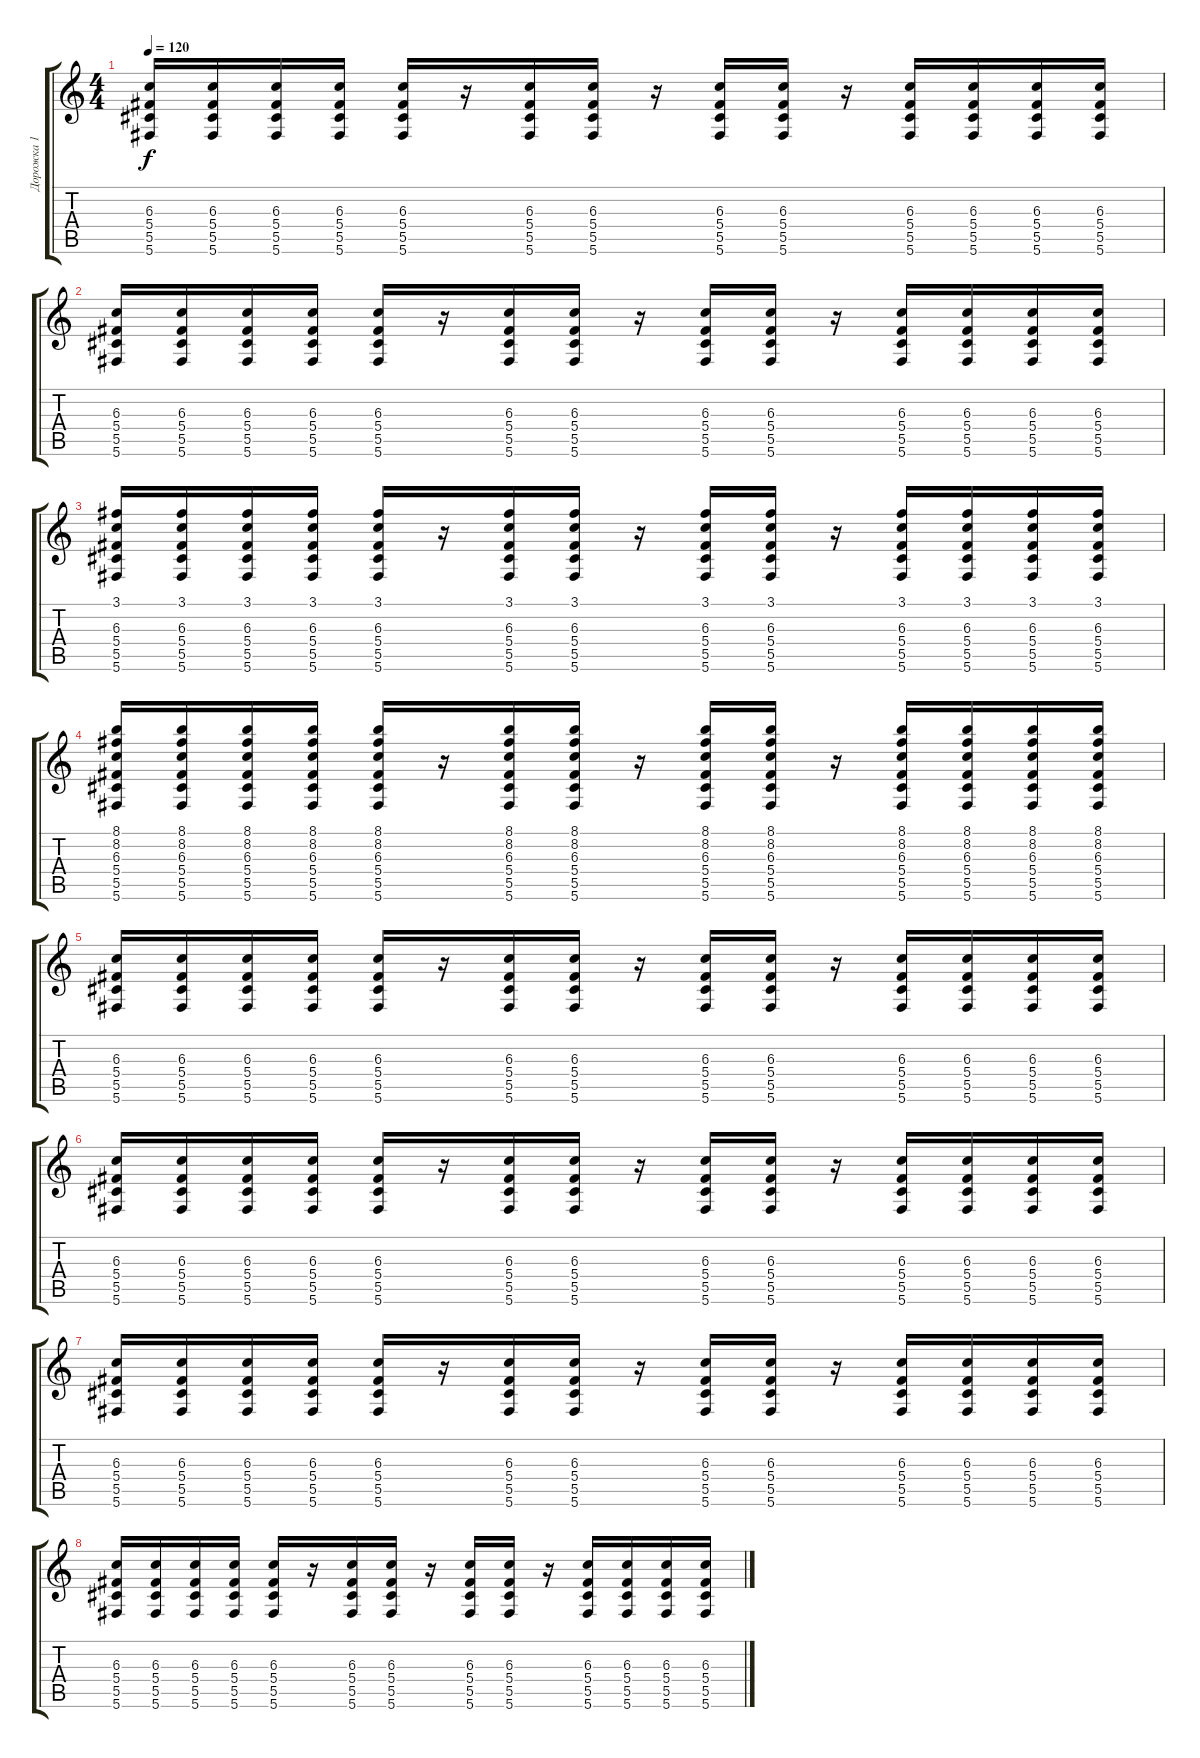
\track ("Дорожка 1" "Дорожка 1") {instrument distortionguitar}
\staff {score tabs}
\tuning (Eb4 Bb3 Gb3 Db3 Ab2 Db2) {hide}
\ts (4 4)
\tempo 120
\clef g2
\ks c
(6.3 5.4 5.5 5.6).16{dy f} (6.3 5.4 5.5 5.6).16 (6.3 5.4 5.5 5.6).16 (6.3 5.4 5.5 5.6).16 (6.3 5.4 5.5 5.6).16 r.16 (6.3 5.4 5.5 5.6).16 (6.3 5.4 5.5 5.6).16 r.16 (6.3 5.4 5.5 5.6).16 (6.3 5.4 5.5 5.6).16 r.16 (6.3 5.4 5.5 5.6).16 (6.3 5.4 5.5 5.6).16 (6.3 5.4 5.5 5.6).16 (6.3 5.4 5.5 5.6).16 |
(6.3 5.4 5.5 5.6).16 (6.3 5.4 5.5 5.6).16 (6.3 5.4 5.5 5.6).16 (6.3 5.4 5.5 5.6).16 (6.3 5.4 5.5 5.6).16 r.16 (6.3 5.4 5.5 5.6).16 (6.3 5.4 5.5 5.6).16 r.16 (6.3 5.4 5.5 5.6).16 (6.3 5.4 5.5 5.6).16 r.16 (6.3 5.4 5.5 5.6).16 (6.3 5.4 5.5 5.6).16 (6.3 5.4 5.5 5.6).16 (6.3 5.4 5.5 5.6).16 |
(3.1 6.3 5.4 5.5 5.6).16 (3.1 6.3 5.4 5.5 5.6).16 (3.1 6.3 5.4 5.5 5.6).16 (3.1 6.3 5.4 5.5 5.6).16 (3.1 6.3 5.4 5.5 5.6).16 r.16 (3.1 6.3 5.4 5.5 5.6).16 (3.1 6.3 5.4 5.5 5.6).16 r.16 (3.1 6.3 5.4 5.5 5.6).16 (3.1 6.3 5.4 5.5 5.6).16 r.16 (3.1 6.3 5.4 5.5 5.6).16 (3.1 6.3 5.4 5.5 5.6).16 (3.1 6.3 5.4 5.5 5.6).16 (3.1 6.3 5.4 5.5 5.6).16 |
(8.1 8.2 6.3 5.4 5.5 5.6).16 (8.1 8.2 6.3 5.4 5.5 5.6).16 (8.1 8.2 6.3 5.4 5.5 5.6).16 (8.1 8.2 6.3 5.4 5.5 5.6).16 (8.1 8.2 6.3 5.4 5.5 5.6).16 r.16 (8.1 8.2 6.3 5.4 5.5 5.6).16 (8.1 8.2 6.3 5.4 5.5 5.6).16 r.16 (8.1 8.2 6.3 5.4 5.5 5.6).16 (8.1 8.2 6.3 5.4 5.5 5.6).16 r.16 (8.1 8.2 6.3 5.4 5.5 5.6).16 (8.1 8.2 6.3 5.4 5.5 5.6).16 (8.1 8.2 6.3 5.4 5.5 5.6).16 (8.1 8.2 6.3 5.4 5.5 5.6).16 |
(6.3 5.4 5.5 5.6).16 (6.3 5.4 5.5 5.6).16 (6.3 5.4 5.5 5.6).16 (6.3 5.4 5.5 5.6).16 (6.3 5.4 5.5 5.6).16 r.16 (6.3 5.4 5.5 5.6).16 (6.3 5.4 5.5 5.6).16 r.16 (6.3 5.4 5.5 5.6).16 (6.3 5.4 5.5 5.6).16 r.16 (6.3 5.4 5.5 5.6).16 (6.3 5.4 5.5 5.6).16 (6.3 5.4 5.5 5.6).16 (6.3 5.4 5.5 5.6).16 |
(6.3 5.4 5.5 5.6).16 (6.3 5.4 5.5 5.6).16 (6.3 5.4 5.5 5.6).16 (6.3 5.4 5.5 5.6).16 (6.3 5.4 5.5 5.6).16 r.16 (6.3 5.4 5.5 5.6).16 (6.3 5.4 5.5 5.6).16 r.16 (6.3 5.4 5.5 5.6).16 (6.3 5.4 5.5 5.6).16 r.16 (6.3 5.4 5.5 5.6).16 (6.3 5.4 5.5 5.6).16 (6.3 5.4 5.5 5.6).16 (6.3 5.4 5.5 5.6).16 |
(6.3 5.4 5.5 5.6).16 (6.3 5.4 5.5 5.6).16 (6.3 5.4 5.5 5.6).16 (6.3 5.4 5.5 5.6).16 (6.3 5.4 5.5 5.6).16 r.16 (6.3 5.4 5.5 5.6).16 (6.3 5.4 5.5 5.6).16 r.16 (6.3 5.4 5.5 5.6).16 (6.3 5.4 5.5 5.6).16 r.16 (6.3 5.4 5.5 5.6).16 (6.3 5.4 5.5 5.6).16 (6.3 5.4 5.5 5.6).16 (6.3 5.4 5.5 5.6).16 |
(6.3 5.4 5.5 5.6).16 (6.3 5.4 5.5 5.6).16 (6.3 5.4 5.5 5.6).16 (6.3 5.4 5.5 5.6).16 (6.3 5.4 5.5 5.6).16 r.16 (6.3 5.4 5.5 5.6).16 (6.3 5.4 5.5 5.6).16 r.16 (6.3 5.4 5.5 5.6).16 (6.3 5.4 5.5 5.6).16 r.16 (6.3 5.4 5.5 5.6).16 (6.3 5.4 5.5 5.6).16 (6.3 5.4 5.5 5.6).16 (6.3 5.4 5.5 5.6).16
